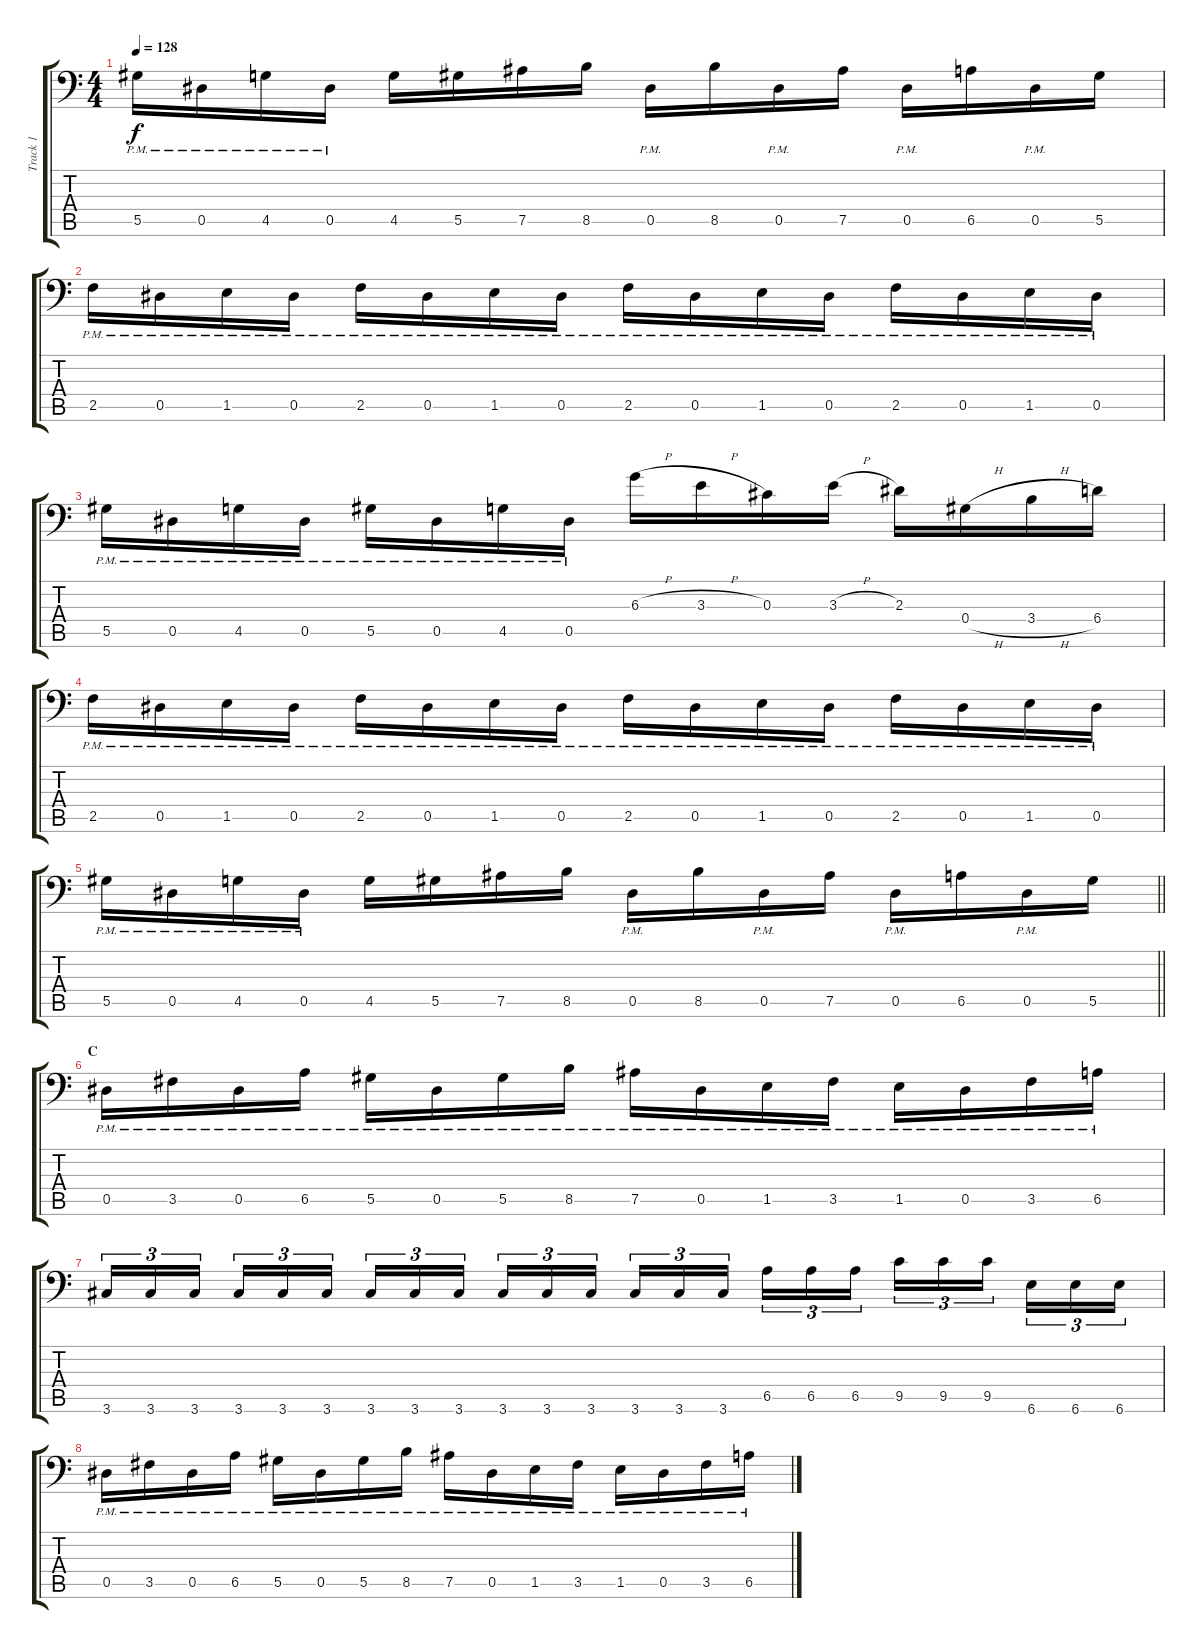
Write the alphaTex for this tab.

\track ("Track 1" "Track 1") {instrument distortionguitar}
\staff {score tabs}
\tuning (Bb3 F3 Db3 Ab2 Eb2 Bb1) {hide}
\ts (4 4)
\tempo 128
\clef f4
\ks c
5.5{pm}.16{dy f} 0.5{pm}.16 4.5{pm}.16 0.5{pm}.16 4.5.16 5.5.16 7.5.16 8.5.16 0.5{pm}.16 8.5.16 0.5{pm}.16 7.5.16 0.5{pm}.16 6.5.16 0.5{pm}.16 5.5.16 |
2.5{pm}.16 0.5{pm}.16 1.5{pm}.16 0.5{pm}.16 2.5{pm}.16 0.5{pm}.16 1.5{pm}.16 0.5{pm}.16 2.5{pm}.16 0.5{pm}.16 1.5{pm}.16 0.5{pm}.16 2.5{pm}.16 0.5{pm}.16 1.5{pm}.16 0.5{pm}.16 |
5.5{pm}.16 0.5{pm}.16 4.5{pm}.16 0.5{pm}.16 5.5{pm}.16 0.5{pm}.16 4.5{pm}.16 0.5{pm}.16 6.3{h}.16 3.3{h}.16 0.3.16 3.3{h}.16 2.3.16 0.4{h}.16 3.4{h}.16 6.4.16 |
2.5{pm}.16 0.5{pm}.16 1.5{pm}.16 0.5{pm}.16 2.5{pm}.16 0.5{pm}.16 1.5{pm}.16 0.5{pm}.16 2.5{pm}.16 0.5{pm}.16 1.5{pm}.16 0.5{pm}.16 2.5{pm}.16 0.5{pm}.16 1.5{pm}.16 0.5{pm}.16 |
\barLineRight lightlight
5.5{pm}.16 0.5{pm}.16 4.5{pm}.16 0.5{pm}.16 4.5.16 5.5.16 7.5.16 8.5.16 0.5{pm}.16 8.5.16 0.5{pm}.16 7.5.16 0.5{pm}.16 6.5.16 0.5{pm}.16 5.5.16 |
\section ("" "C")
0.5{pm}.16 3.5{pm}.16 0.5{pm}.16 6.5{pm}.16 5.5{pm}.16 0.5{pm}.16 5.5{pm}.16 8.5{pm}.16 7.5{pm}.16 0.5{pm}.16 1.5{pm}.16 3.5{pm}.16 1.5{pm}.16 0.5{pm}.16 3.5{pm}.16 6.5{pm}.16 |
3.6.16{tu (3 2)} 3.6.16{tu (3 2)} 3.6.16{tu (3 2)} 3.6.16{tu (3 2)} 3.6.16{tu (3 2)} 3.6.16{tu (3 2)} 3.6.16{tu (3 2)} 3.6.16{tu (3 2)} 3.6.16{tu (3 2)} 3.6.16{tu (3 2)} 3.6.16{tu (3 2)} 3.6.16{tu (3 2)} 3.6.16{tu (3 2)} 3.6.16{tu (3 2)} 3.6.16{tu (3 2)} 6.5.16{tu (3 2)} 6.5.16{tu (3 2)} 6.5.16{tu (3 2)} 9.5.16{tu (3 2)} 9.5.16{tu (3 2)} 9.5.16{tu (3 2)} 6.6.16{tu (3 2)} 6.6.16{tu (3 2)} 6.6.16{tu (3 2)} |
0.5{pm}.16 3.5{pm}.16 0.5{pm}.16 6.5{pm}.16 5.5{pm}.16 0.5{pm}.16 5.5{pm}.16 8.5{pm}.16 7.5{pm}.16 0.5{pm}.16 1.5{pm}.16 3.5{pm}.16 1.5{pm}.16 0.5{pm}.16 3.5{pm}.16 6.5{pm}.16
